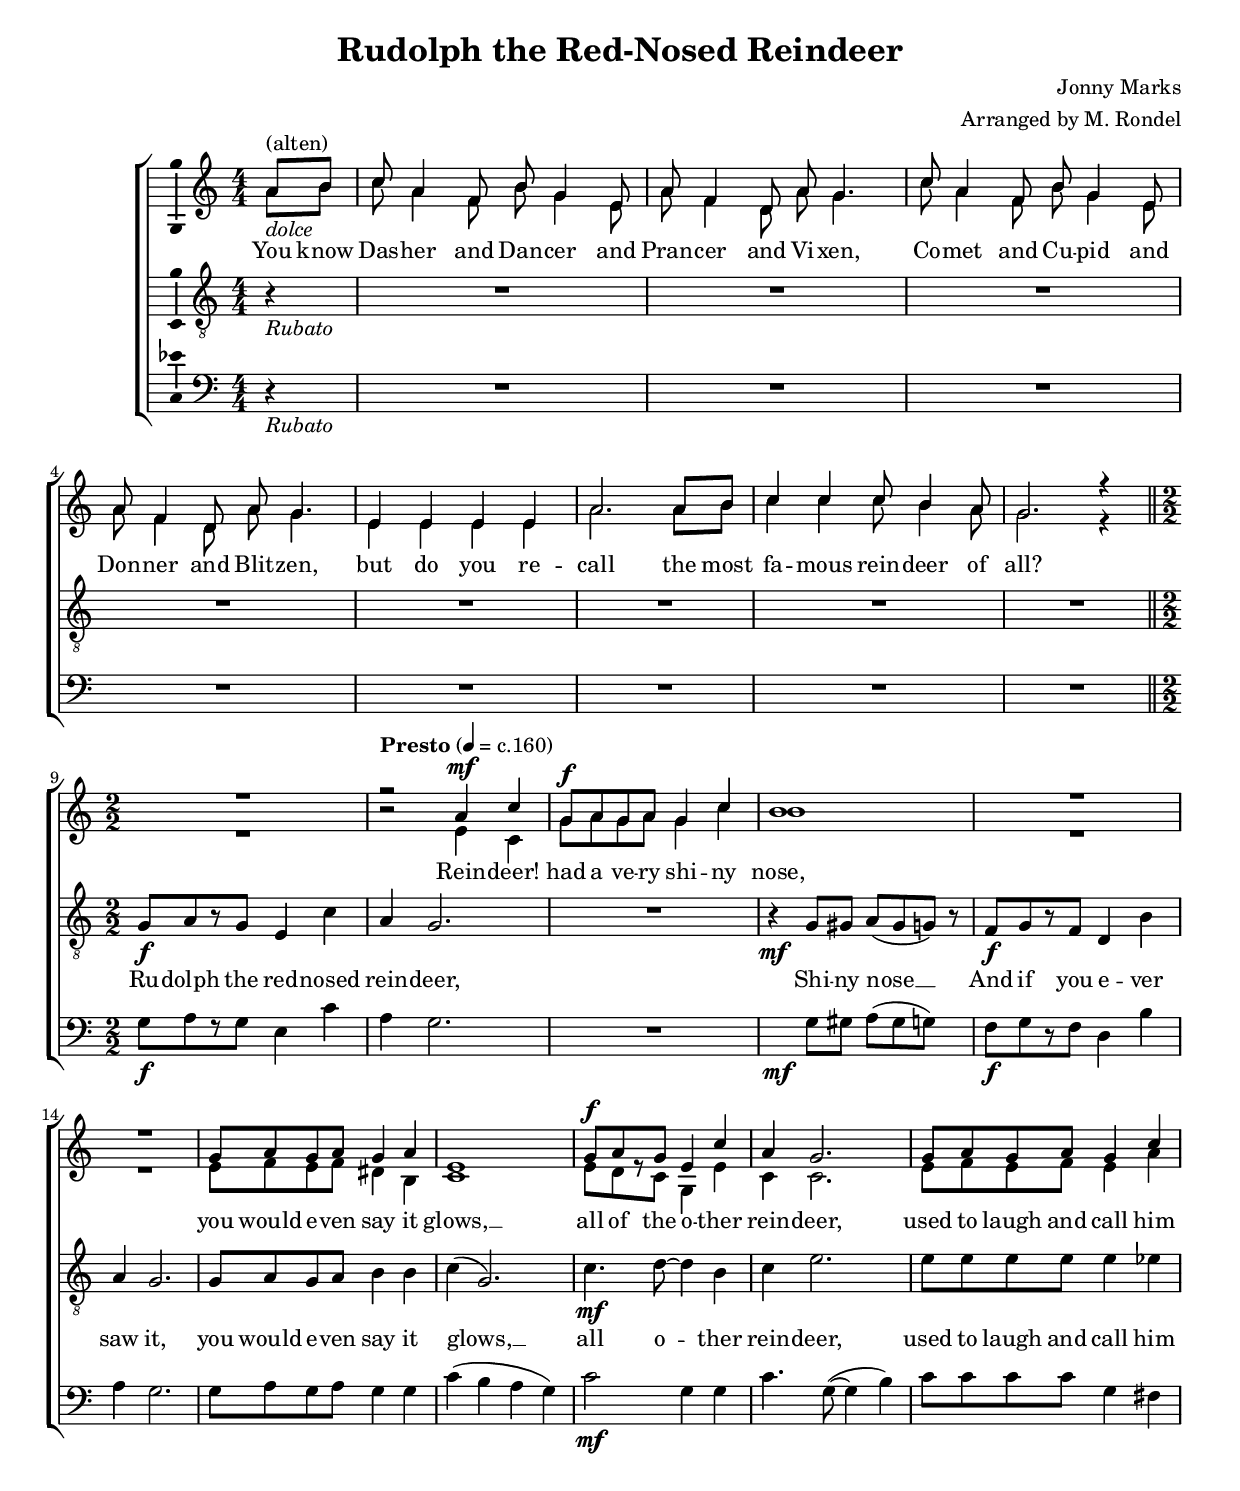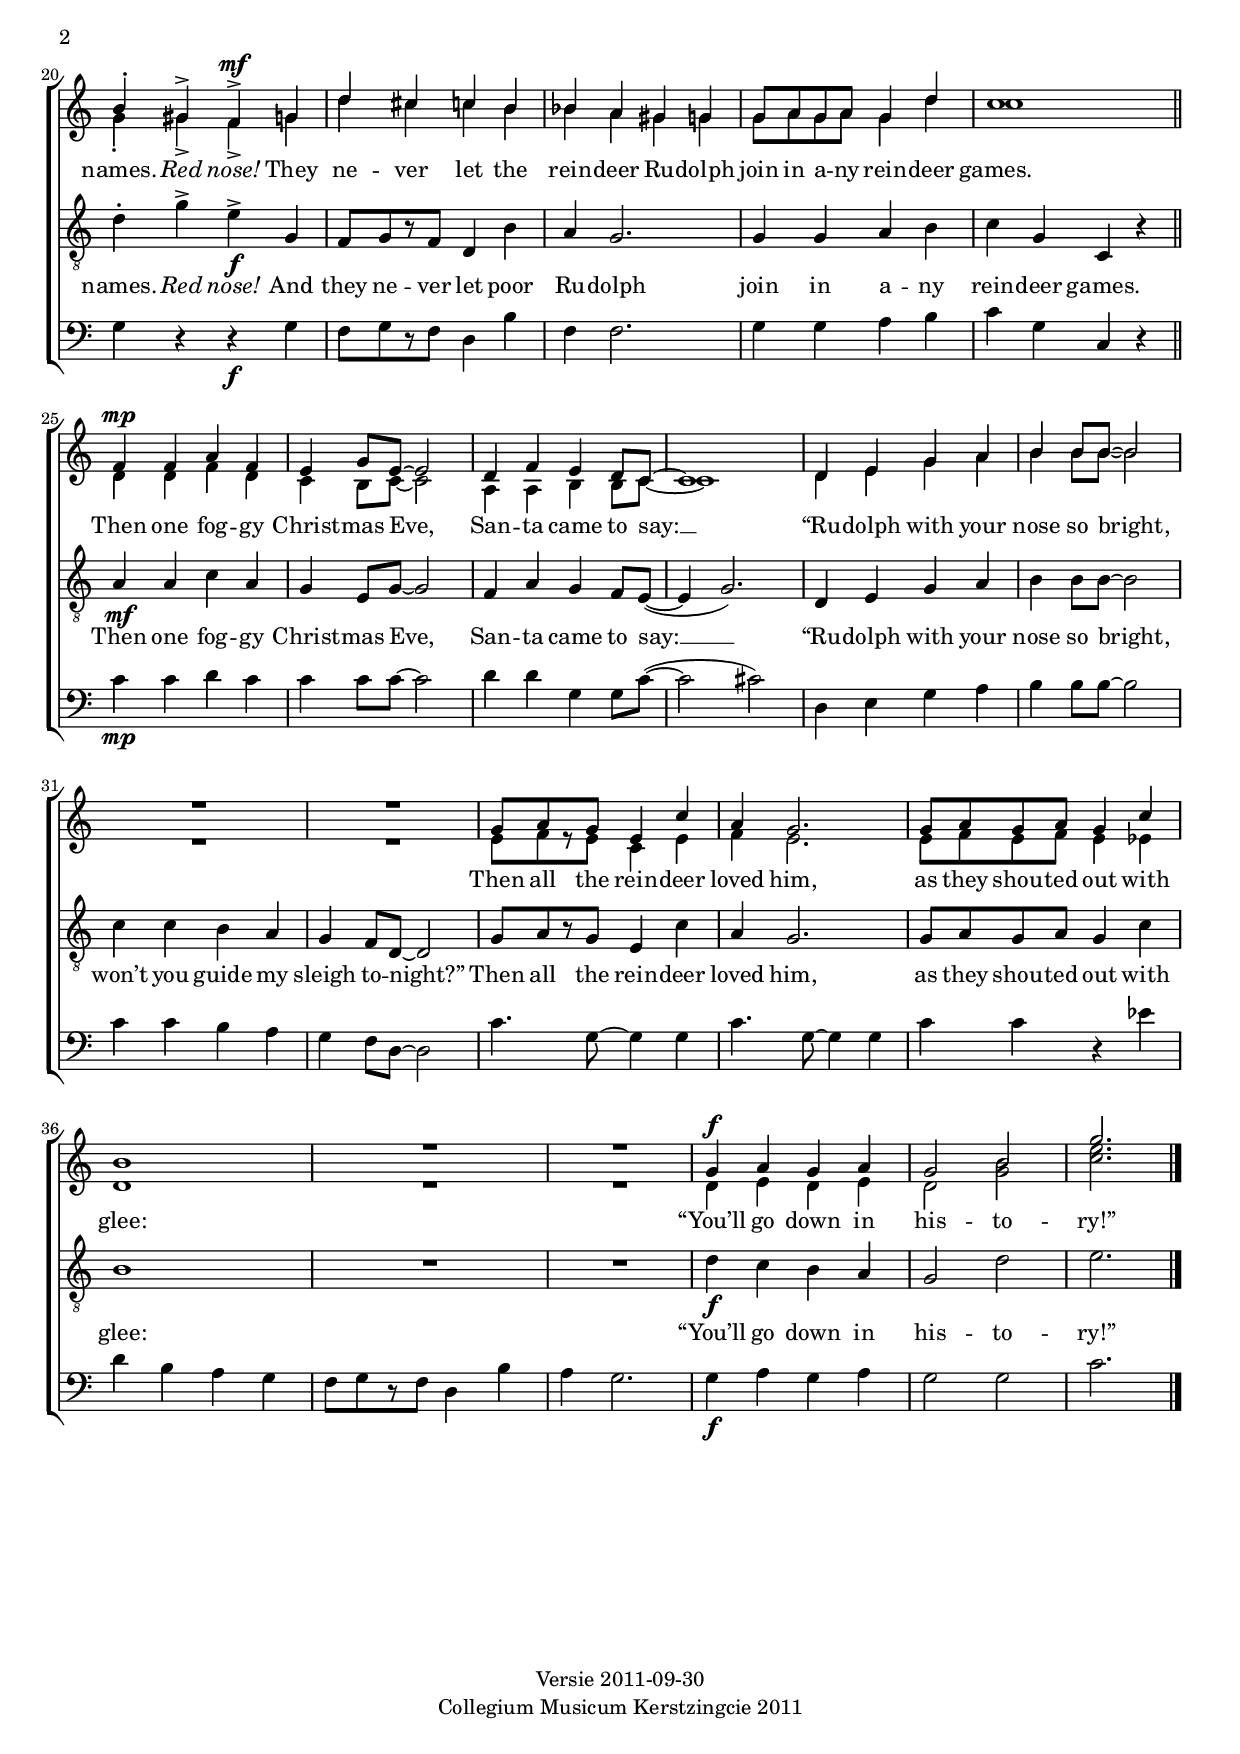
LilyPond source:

% vim: set fileformat=dos:
\version "2.12.3"

% vim: set fileformat=dos:

soprano =  \relative a' {
  \dynamicUp
  \clef "treble" \key c \major \numericTimeSignature\time 4/4 
  \partial 4 a8 _\markup{ \italic {dolce} } ^"(alten)" [ b8 ] | % 1
  c8 a4 f8 b8 g4 e8 | % 2
  a8 f4 d8 a'8 g4. | % 3
  c8 a4 f8 b8 g4 e8 | % 4
  a8 f4 d8 a'8 g4. | % 5
  e4 e4 e4 e4 | % 6
  a2. a8 [ b8 ] | % 7
  c4 c4 c8 b4 a8 | % 8
  g2. r4 \bar "||"
  | % 9
  \time 2/2  | % 9
   R1 | \barNumberCheck #10
  r2^\markup{ \bold {Presto}
    \concat {
        (
        \smaller \general-align #Y #DOWN \note #"4" #1
        " = c."
        160
        )
      }
  }
  a4\mf c4 | % 11
  | % 11
  g8 \f [ a8 g8 a8 ] g4 c4 | % 12
  b1 | % 13
  R1*2 | % 15
  g8 [ a8 g8 a8 ] g4 a4 | % 16
  e1 | % 17
  | % 17
  g8 \f [ a8 s8 g8 ] e4 c'4 | % 18
  a4 g2. | % 19
  g8 [ a8 g8 a8 ] g4 c4 | \barNumberCheck #20
  b4-. gis4-> f4->\mf g4 | % 21
  d'4 cis4 c4 b4 | % 22
  bes4 a4 gis4 g4 | % 23
  g8 [ a8 g8 a8 ] g4 d'4 | % 24
  c1 \bar "||"
  f,4 \mp f4 a4 f4 | % 26
  e4 g8 [ e8 ] ~ e2 | % 27
  d4 f4 e4 d8 [ c8 ~ ] | % 28
  c1 | % 29
  d4 e4 g4 a4 | \barNumberCheck #30
  b4 b8 [ b8 ~ ] b2 | % 31
  R1*2 | % 33
  g8 [ a8 s8 g8 ] e4 c'4 | % 34
  a4 g2. | % 35
  g8 [ a8 g8 a8 ] g4 c4 | % 36
  b1 | % 37
  R1*2 | % 39
  | % 39
  g4 \f a4 g4 a4 | \barNumberCheck #40
  g2 b2 | % 41
  g'2. \bar "|."
}

alto =  \relative a' {
  \clef "treble" \key c \major \numericTimeSignature\time 4/4 
  \partial 4 a8 _\markup{ \italic {dolce} } ^"(alten)" [ b8 ] | % 1
  c8 a4 f8 b8 g4 e8 | % 2
  a8 f4 d8 a'8 g4. | % 3
  c8 a4 f8 b8 g4 e8 | % 4
  a8 f4 d8 a'8 g4. | % 5
  e4 e4 e4 e4 | % 6
  a2. a8 [ b8 ] | % 7
  c4 c4 c8 b4 a8 | % 8
  g2. r4 \bar "||"
  | % 9
  \time 2/2  | % 9
   R1 | \barNumberCheck #10
  b2 \rest ^\markup{ \bold {Presto} } e,4 \mf c4 | % 11
  | % 11
  g'8 \f [ a8 g8 a8 ] g4 c4 | % 12
  b1 | % 13
  R1*2 | % 15
  e,8 [ f8 e8 f8 ] dis4 b4 | % 16
  c1 | % 17
  | % 17
  e8 \f [ d8 r8 c8 ] g4 e'4 | % 18
  c4 c2. | % 19
  e8 [ f8 e8 f8 ] e4 a4 | \barNumberCheck #20
  g4 _. gis4 _> f4 \mf _> g4 | % 21
  d'4 cis4 c4 b4 | % 22
  bes4 a4 gis4 g4 | % 23
  g8 [ a8 g8 a8 ] g4 d'4 | % 24
  c1 \bar "||"
  | % 25
  | % 25
  d,4 \mp d4 f4 d4 | % 26
  c4 b8 [ c8 ] ~ c2 | % 27
  a4 a4 b4 b8 [ c8 ~ ] | % 28
  c1 | % 29
  d4 e4 g4 a4 | \barNumberCheck #30
  b4 b8 [ b8 ~ ] b2 | % 31
  R1*2 | % 33
  e,8 [ f8 r8 e8 ] c4 e4 | % 34
  f4 e2. | % 35
  e8 [ f8 e8 f8 ] e4 es4 | % 36
  d1 | % 37
  R1*2 | % 39
  | % 39
  d4 \f e4 d4 e4 | \barNumberCheck #40
  d2  <g b>2 | % 41
  <c e>2. 
  \bar "|."
}

altoClean =  \relative a' {
  \clef "treble" \key c \major \numericTimeSignature\time 4/4 
  \partial 4 a8 [ b8 ] | % 1
  c8 a4 f8 b8 g4 e8 | % 2
  a8 f4 d8 a'8 g4. | % 3
  c8 a4 f8 b8 g4 e8 | % 4
  a8 f4 d8 a'8 g4. | % 5
  e4 e4 e4 e4 | % 6
  a2. a8 [ b8 ] | % 7
  c4 c4 c8 b4 a8 | % 8
  g2. r4 \bar "||"
  | % 9
  \time 2/2  | % 9
   R1 | \barNumberCheck #10
  b2 \rest e,4 c4 | % 11
  | % 11
  g'8 [ a8 g8 a8 ] g4 c4 | % 12
  b1 | % 13
  R1*2 | % 15
  e,8 [ f8 e8 f8 ] dis4 b4 | % 16
  c1 | % 17
  | % 17
  e8 [ d8 r8 c8 ] g4 e'4 | % 18
  c4 c2. | % 19
  e8 [ f8 e8 f8 ] e4 a4 | \barNumberCheck #20
  g4 _. gis4 _> f4_> g4 | % 21
  d'4 cis4 c4 b4 | % 22
  bes4 a4 gis4 g4 | % 23
  g8 [ a8 g8 a8 ] g4 d'4 | % 24
  c1 \bar "||"
  | % 25
  | % 25
  d,4 d4 f4 d4 | % 26
  c4 b8 [ c8 ] ~ c2 | % 27
  a4 a4 b4 b8 [ c8 ~ ] | % 28
  c1 | % 29
  d4 e4 g4 a4 | \barNumberCheck #30
  b4 b8 [ b8 ~ ] b2 | % 31
  R1*2 | % 33
  e,8 [ f8 r8 e8 ] c4 e4 | % 34
  f4 e2. | % 35
  e8 [ f8 e8 f8 ] e4 es4 | % 36
  d1 | % 37
  R1*2 | % 39
  | % 39
  d4 e4 d4 e4 | \barNumberCheck #40
  d2  <g b>2 | % 41
  <c e>2. 
  \bar "|."
}

tenor =  \relative g {
  \clef "treble_8" \key c \major \numericTimeSignature\time 4/4
  \partial 4 r4 -\markup{ \italic {Rubato} } | % 1
  R1*8 \bar "||"
  | % 9
  \time 2/2  | % 9
  g8 \f [ a8 r8 g8 ] e4 c'4 | \barNumberCheck #10
  a4 g2. | % 11
  R1 | % 12
  | % 12
  r4 \mf g8 [ gis8 ] a8 ( [ gis8 g8 ) ] r8 | % 13
  | % 13
  f8 \f [ g8 r8 f8 ] d4 b'4 | % 14
  a4 g2. | % 15
  g8 [ a8 g8 a8 ] b4 b4 | % 16
  c4 ( g2. ) | % 17
  | % 17
  c4. \mf d8 ~ d4 b4 | % 18
  c4 e2. | % 19
  e8 [ e8 e8 e8 ] e4 es4 | \barNumberCheck #20
  d4 -. g4 -> e4 \f -> g,4 | % 21
  f8 [ g8 r8 f8 ] d4 b'4 | % 22
  a4 g2. | % 23
  g4 g4 a4 b4 | % 24
  c4 g4 c,4 r4 \bar "||"
  | % 25
  | % 25
  a'4 \mf a4 c4 a4 | % 26
  g4 e8 [ g8 ~ ] g2 | % 27
  f4 a4 g4 f8 [ e8 ( ~ ] | % 28
  e4 g2. ) | % 29
  d4 e4 g4 a4 | \barNumberCheck #30
  b4 b8 [ b8 ~ ] b2 | % 31
  c4 c4 b4 a4 | % 32
  g4 f8 [ d8 ~ ] d2 | % 33
  g8 [ a8 r8 g8 ] e4 c'4 | % 34
  a4 g2. | % 35
  g8 [ a8 g8 a8 ] g4 c4 | % 36
  b1 | % 37
  R1*2 | % 39
  | % 39
  d4 \f c4 b4 a4 | \barNumberCheck #40
  g2 d'2 | % 41
  e2. \bar "|."
}

bass =  \relative g {
  \clef "bass" \key c \major \numericTimeSignature\time 4/4 \partial 4
  r4 -\markup{ \italic {Rubato} } | % 1
  R1*8 \bar "||"
  | % 9
  \time 2/2  | % 9
  g8 \f [ a8 r8 g8 ] e4 c'4 | \barNumberCheck #10
  a4 g2. | % 11
  R1 | % 12
  s4 \mf g8 [ gis8 ] a8 ( [ gis8 g8 ) ] s8 | % 13
  | % 13
  f8 \f [ g8 r8 f8 ] d4 b'4 | % 14
  a4 g2. | % 15
  g8 [ a8 g8 a8 ] g4 g4 | % 16
  c4 ( b4 a4 g4 ) | % 17
  | % 17
  c2 \mf g4 g4 | % 18
  c4. g8( ~ g4 b4) | % 19
  c8 c8 c8 c8 g4 fis4 | \barNumberCheck #20
  g4 r4 r4 \f g4 | % 21
  f8 [ g8 r8 f8 ] d4 b'4 | % 22
  f4 f2. | % 23
  g4 g4 a4 b4 | % 24
  c4 g4 c,4 r4 \bar "||"
  | % 25
  | % 25
  c'4 \mp c4 d4 c4 | % 26
  c4 c8 [ c8 ~ ] c2 | % 27
  d4 d4 g,4 g8 [ c8 ( ~ ] | % 28
  c2 cis2 ) | % 29
  d,4 e4 g4 a4 | \barNumberCheck #30
  b4 b8 [ b8 ~ ] b2 | % 31
  c4 c4 b4 a4 | % 32
  g4 f8 [ d8 ~ ] d2 | % 33
  c'4. g8 ~ g4 g4 | % 34
  c4. g8 ~ g4 g4 | % 35
  c4 c4 r4 es4 | % 36
  d4 b4 a4 g4 | % 37
  f8 [ g8 r8 f8 ] d4 b'4 | % 38
  a4 g2. | % 39
  | % 39
  g4 \f a4 g4 a4 | \barNumberCheck #40
  g2 g2 | % 41
  c2. \bar "|."
}

verseOne = \lyricmode {
}
verseOneSoprano =  \lyricmode { 
  You know Das -- her and Dan -- cer
  and Pran -- cer and Vi -- xen, 
  Co -- met and Cu -- pid 
  and Don -- ner and Blit -- zen, 
  but do you re -- call the most fa -- mous rein --
  deer of all? 
  Rein -- deer! had a ve -- ry shi -- ny nose, 
  you would e -- ven say it glows, __
  all of the o -- ther rein -- deer, 
  used to laugh and call him names. 
  \markup { \italic Red } \markup { \italic nose! }
  They ne -- ver let the rein -- deer Ru -- dolph 
  join in a -- ny rein -- deer games. 
  Then one fog -- gy Christ -- mas Eve,
  San -- ta came to say: __ 
  “Ru -- dolph with your nose so bright, 

  Then all the rein -- deer loved him, 
  as they shou -- ted out with glee: 

  “You’ll go down in his -- to -- ry!”
}

verseOneAlto =  \lyricmode { 
  You know Das -- her and Dan -- cer
  and Pran -- cer and Vi -- xen, 
  Co -- met and Cu -- pid 
  and Don -- ner and Blit -- zen, 
  but do you re -- call the most fa -- mous rein --
  deer of all? 
  Rein -- deer! had a ve -- ry shi -- ny nose, 
  you would e -- ven say it glows, __
  all of the o -- ther rein -- deer, 
  used to laugh and call him names. 
  \markup { \italic Red } \markup { \italic nose! }
  They ne -- ver let the rein -- deer Ru -- dolph 
  join in a -- ny rein -- deer games. 
  Then one fog -- gy Christ -- mas Eve,
  San -- ta came to say: __ 
  “Ru -- dolph with your nose so bright, 

  Then all the rein -- deer loved him, 
  as they shou -- ted out with glee: 

  “You’ll go down in his -- to -- ry!”
}

verseOneTenor = \lyricmode { 
  Ru -- dolph the red -- nosed rein -- deer, 
  Shi -- ny nose __ 
  And if you e -- ver saw it, 
  you would e -- ven say it glows, __
  all o -- ther rein -- deer, 
  used to laugh and call him names. 
  \markup { \italic Red } \markup { \italic nose! }
  And they ne -- ver let poor Ru -- dolph 
  join in a -- ny rein -- deer games. 
  Then one fog -- gy Christ -- mas Eve,
  San -- ta came to say: __ 
  “Ru -- dolph with your nose so bright, 
  won’t you guide my sleigh to -- night?” 
  Then all the rein -- deer loved him, 
  as they shou -- ted out with glee: 

  “You’ll go down in his -- to -- ry!”
}

verseOneBass = \lyricmode { 
  Ru -- dolph the red -- nosed rein -- deer, 
  Shi -- ny nose __ 
  And if you e -- ver saw it, 
  you would e -- ven say it glows, __
  all o -- ther rein -- deer, 
  used to laugh and call him names. 

  And they ne -- ver let poor Ru -- dolph 
  join in a -- ny rein -- deer games. 
  Then one fog -- gy Christ -- mas Eve,
  San -- ta came to say: __ 
  “Ru -- dolph with your nose so bright, 
  won’t you guide my sleigh to -- night?” 
  Ru -- dolph, oh Ru -- dolph,
  oh Ru -- dolph
  Doom, doom, doom, doom, doom,
  “Ru -- dolph the red -- nosed rein -- deer,
  you’ll go down in his -- to -- ry!”
}



\header {
  title = "Rudolph the Red-Nosed Reindeer"
  composer = "Jonny Marks" 
  arranger = "Arranged by M. Rondel"
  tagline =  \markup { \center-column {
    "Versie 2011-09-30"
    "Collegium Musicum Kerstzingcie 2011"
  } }
}

\paper {
  ragged-bottom = ##t
}


#(set-global-staff-size 18)

\score {
  \new ChoirStaff <<
    \new Staff = "sSoprano" << 
      \new Voice = "vSoprano" { \voiceOne \soprano }
      \new Voice = "vAlto" { \voiceTwo \altoClean }
    >>
    \new Lyrics \lyricsto "vSoprano" \verseOneSoprano
    %\new Lyrics \lyricsto "vAlto" \verseOneAlto

    \new Staff = "sTenor" << 
      \new Voice = "vTenor" { \tenor }
    >>
    \new Lyrics \lyricsto "vTenor" \verseOneTenor

    \new Staff = "sBass" << 
      \new Voice = "vBass" { \bass }
    >>
    %\new Lyrics \lyricsto "vBass" \verseOne
  >>
  \midi {
    \context {
      \Score tempWholesPerMinute = #(ly:make-moment 120 4 )
    }
  }
  \layout { 
    % We can haz ambitus to display pitch range?
    \context { \Staff 
      \consists "Ambitus_engraver"
    }
    \context { \Staff
      \override VerticalAxisGroup #'minimum-Y-extent = #'(-1 . 1)
    }
    \context { \Lyrics
      \override VerticalAxisGroup #'Y-extent = #'(-0.1 . 0.1)
    }
    \context { \Lyrics
      \override VerticalAxisGroup #'minimum-Y-extent = #'(0 . 0)
    }
  }
}
